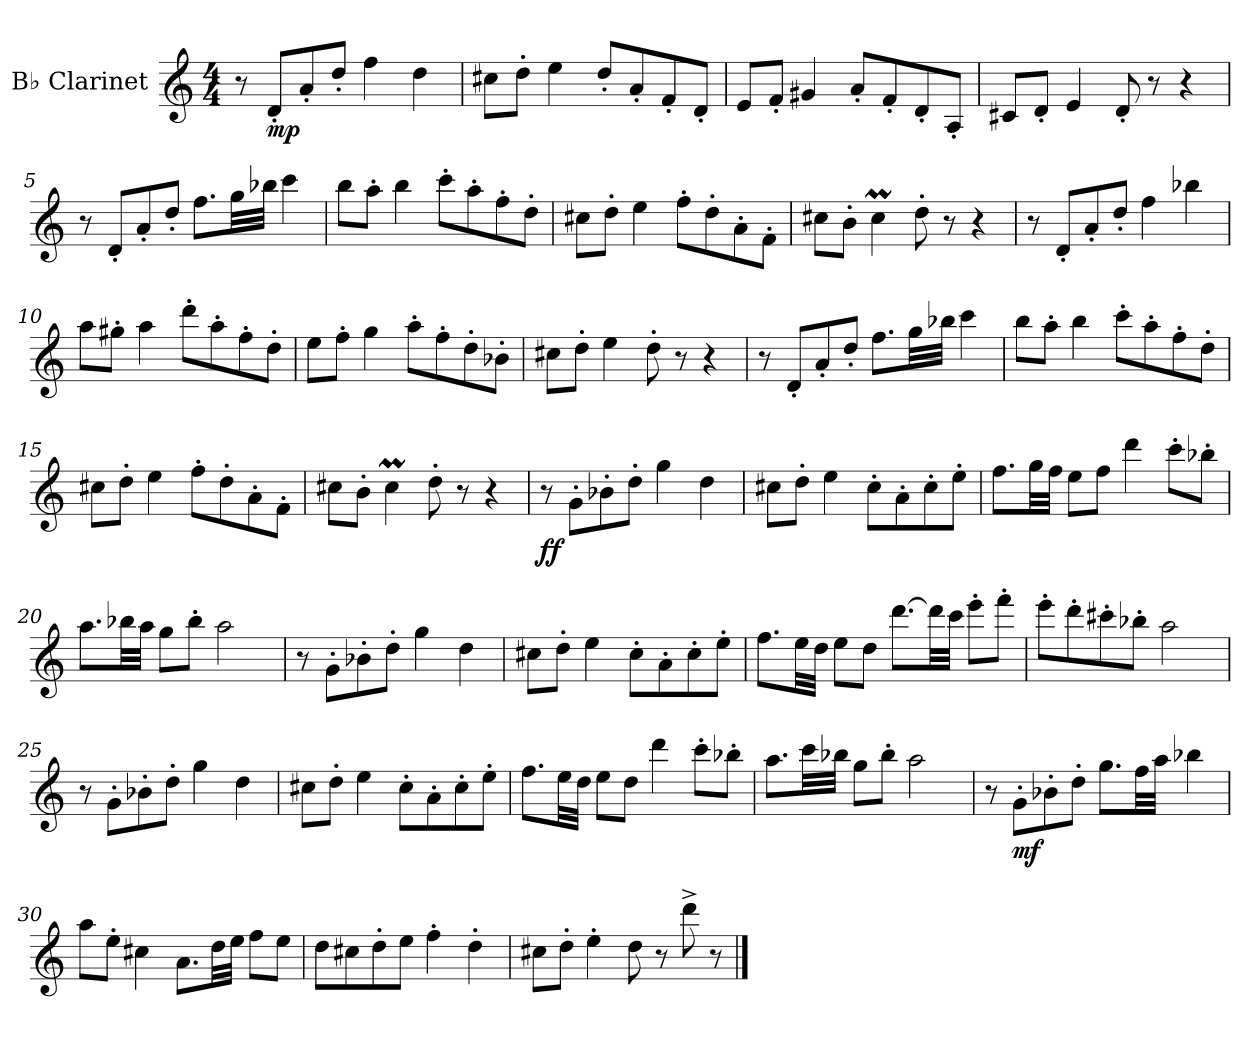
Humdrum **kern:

**kern	**dynam
*part1	*part1
*staff1	*staff1
*I"B♭ Clarinet	*
*I'B♭ Cl.	*
*clefG2	*
*ITrd1c2	*
*k[b-e-]	*
*M4/4	*
*MM150	*
=1	=1
8r	.
!	!LO:DY:b
8c'/L	mp
8g'/	.
8cc'/J	.
4ee-\	.
4cc\	.
=2	=2
8bn\L	.
8cc'\J	.
4dd\	.
8cc'/L	.
8g'/	.
8e-'/	.
8c'/J	.
=3	=3
8d/L	.
8e-'/J	.
4f#X/	.
8g'/L	.
8e-'/	.
8c'/	.
8G'/J	.
=4	=4
8Bn/L	.
8c'/J	.
4d/	.
8c'/	.
8r	.
4r	.
=5	=5
8r	.
8c'/L	.
8g'/	.
8cc'/J	.
8.ee-\L	.
32ff\LL	.
32aa-X\JJJ	.
4bb-\	.
!!LO:LB:g=z
=6	=6
8aa\L	.
8gg'\J	.
4aa\	.
8bb-'\L	.
8gg'\	.
8ee-'\	.
8cc'\J	.
=7	=7
8bn\L	.
8cc'\J	.
4dd\	.
8ee-'\L	.
8cc'\	.
8g'\	.
8e-'\J	.
=8	=8
8bn\L	.
8a'\J	.
4bm\	.
8cc'\	.
8r	.
4r	.
=9	=9
8r	.
8c'/L	.
8g'/	.
8cc'/J	.
4ee-\	.
4aa-X\	.
=10	=10
8gg\L	.
8ff#X'\J	.
4gg\	.
8ccc'\L	.
8gg'\	.
8ee-'\	.
8cc'\J	.
=11	=11
8dd\L	.
8ee-'\J	.
4ff\	.
8gg'\L	.
8ee-'\	.
8cc'\	.
8a-X'\J	.
!!LO:LB:g=z
=12	=12
8bn\L	.
8cc'\J	.
4dd\	.
8cc'\	.
8r	.
4r	.
=13	=13
8r	.
8c'/L	.
8g'/	.
8cc'/J	.
8.ee-\L	.
32ff\LL	.
32aa-X\JJJ	.
4bb-\	.
=14	=14
8aa\L	.
8gg'\J	.
4aa\	.
8bb-'\L	.
8gg'\	.
8ee-'\	.
8cc'\J	.
=15	=15
8bn\L	.
8cc'\J	.
4dd\	.
8ee-'\L	.
8cc'\	.
8g'\	.
8e-'\J	.
=16	=16
8bn\L	.
8a'\J	.
4bm\	.
8cc'\	.
8r	.
4r	.
=17	=17
!	!LO:DY:b
8r	ff
8f'\L	.
8a-X'\	.
8cc'\J	.
4ff\	.
4cc\	.
!!LO:LB:g=z
=18	=18
8bn\L	.
8cc'\J	.
4dd\	.
8b'\L	.
8g'\	.
8b'\	.
8dd'\J	.
=19	=19
8.ee-\L	.
32ff\LL	.
32ee-\JJJ	.
8dd\L	.
8ee-\J	.
4ccc\	.
8bb-'\L	.
8aa-X'\J	.
=20	=20
8.gg\L	.
32aa-X\LL	.
32gg\JJJ	.
8ff\L	.
8aa-'\J	.
2gg\	.
=21	=21
8r	.
8f'\L	.
8a-X'\	.
8cc'\J	.
4ff\	.
4cc\	.
=22	=22
8bn\L	.
8cc'\J	.
4dd\	.
8b'\L	.
8g'\	.
8b'\	.
8dd'\J	.
!!LO:LB:g=z
=23	=23
8.ee-\L	.
32dd\LL	.
32cc\JJJ	.
8dd\L	.
8cc\J	.
[8.ccc\L	.
32ccc\LL]	.
32bb-\JJJ	.
8ddd'\L	.
8eee-'\J	.
=24	=24
8ddd'\L	.
8ccc'\	.
8bbn'\	.
8aa-X'\J	.
2gg\	.
=25	=25
8r	.
8f'\L	.
8a-X'\	.
8cc'\J	.
4ff\	.
4cc\	.
=26	=26
8bn\L	.
8cc'\J	.
4dd\	.
8b'\L	.
8g'\	.
8b'\	.
8dd'\J	.
=27	=27
8.ee-\L	.
32dd\LL	.
32cc\JJJ	.
8dd\L	.
8cc\J	.
4ccc\	.
8bb-'\L	.
8aa-X'\J	.
!!LO:LB:g=z
=28	=28
8.gg\L	.
32bb-\LL	.
32aa-X\JJJ	.
8ff\L	.
8aa-'\J	.
2gg\	.
=29	=29
8r	.
!	!LO:DY:b
8f'\L	mf
8a-X'\	.
8cc'\J	.
8.ff\L	.
32ee-\LL	.
32gg\JJJ	.
4aa-X\	.
=30	=30
8gg\L	.
8dd'\J	.
4bn\	.
8.g\L	.
32cc\LL	.
32dd\JJJ	.
8ee-\L	.
8dd\J	.
=31	=31
8cc\L	.
8bn\	.
8cc'\	.
8dd\J	.
4ee-'\	.
4cc'\	.
=32	=32
8bn\L	.
8cc'\J	.
4dd'\	.
8cc\	.
8r	.
8ccc^\	.
8r	.
==	==
*-	*-
